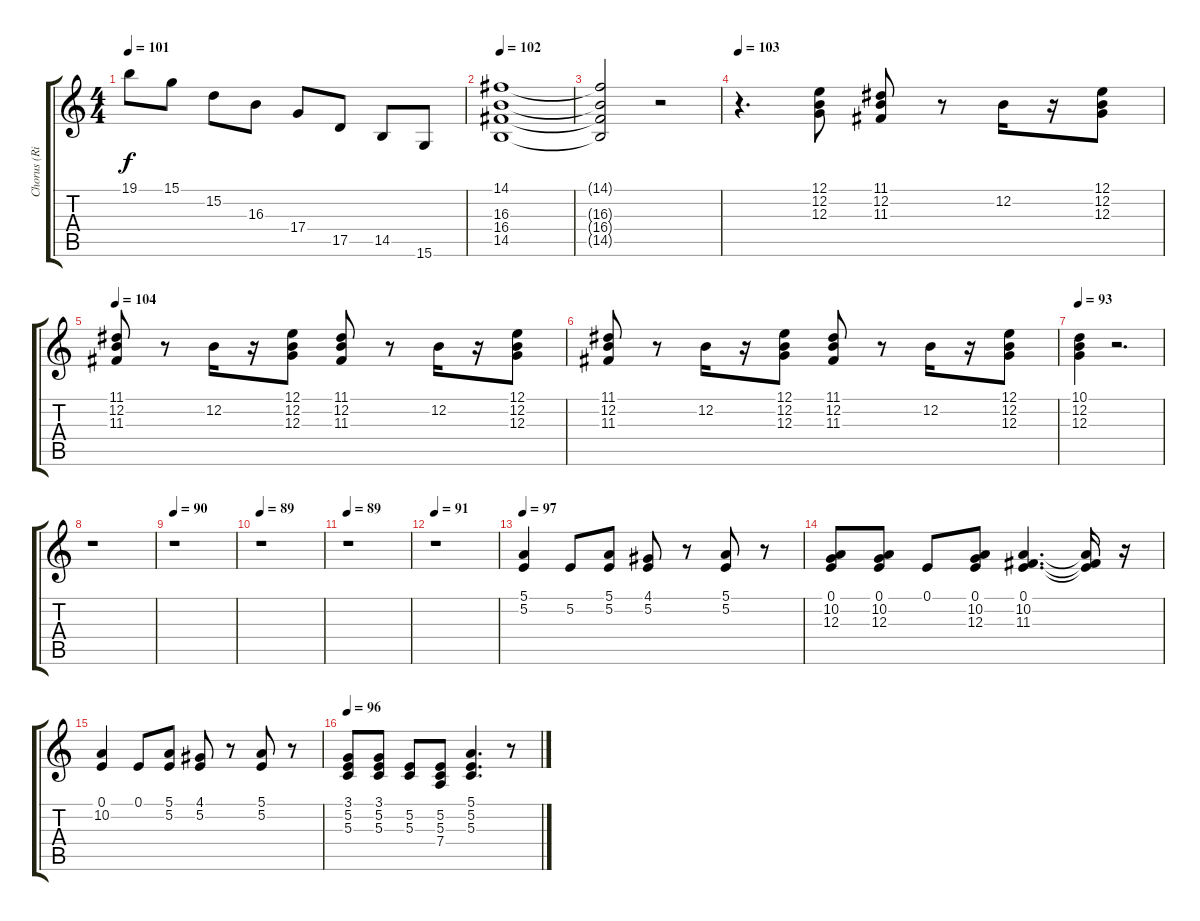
\track ("Chorus (Right)" "Chorus (Ri") {instrument lead3calliope}
\staff {score tabs}
\tuning (E4 B3 G3 D3 A2 E2) {hide}
\ts (4 4)
\tempo 101
\clef g2
\ks c
19.1.8{dy f balance 0} 15.1.8{balance 2} 15.2.8{balance 4} 16.3.8{balance 6} 17.4.8{balance 8} 17.5.8{balance 10} 14.5.8{balance 12} 15.6.8{balance 14} |
\tempo 102
(14.1 16.3 16.4 14.5).1{balance 16} |
(14.1{t} 16.3{t} 16.4{t} 14.5{t}).2 r.2 |
\tempo 103
r.4{d} (12.1 12.2 12.3).8 (11.1 12.2 11.3).8 r.8 12.2.16 r.16 (12.1 12.2 12.3).8 |
\tempo 104
(11.1 12.2 11.3).8 r.8 12.2.16 r.16 (12.1 12.2 12.3).8 (11.1 12.2 11.3).8 r.8 12.2.16 r.16 (12.1 12.2 12.3).8 |
(11.1 12.2 11.3).8 r.8 12.2.16 r.16 (12.1 12.2 12.3).8 (11.1 12.2 11.3).8 r.8 12.2.16 r.16 (12.1 12.2 12.3).8 |
\tempo 93
(10.1 12.2 12.3).4 r.2{d} |
r.1 |
\tempo 90
r.1 |
\tempo 89
r.1 |
\tempo 89
r.1 |
\tempo 91
r.1 |
\tempo 97
(5.1 5.2).4 5.2.8 (5.1 5.2).8 (4.1 5.2).8 r.8 (5.1 5.2).8 r.8 |
(0.1 10.2 12.3).8 (0.1 10.2 12.3).8 0.1.8 (0.1 10.2 12.3).8 (0.1 10.2 11.3).4{d} (0.1{t} 10.2{t} 11.3{t}).16 r.16 |
(0.1 10.2).4 0.1.8 (5.1 5.2).8 (4.1 5.2).8 r.8 (5.1 5.2).8 r.8 |
\tempo 96
(3.1 5.2 5.3).8 (3.1 5.2 5.3).8 (5.2 5.3).8 (5.2 5.3 7.4).8 (5.1 5.2 5.3).4{d} r.8
